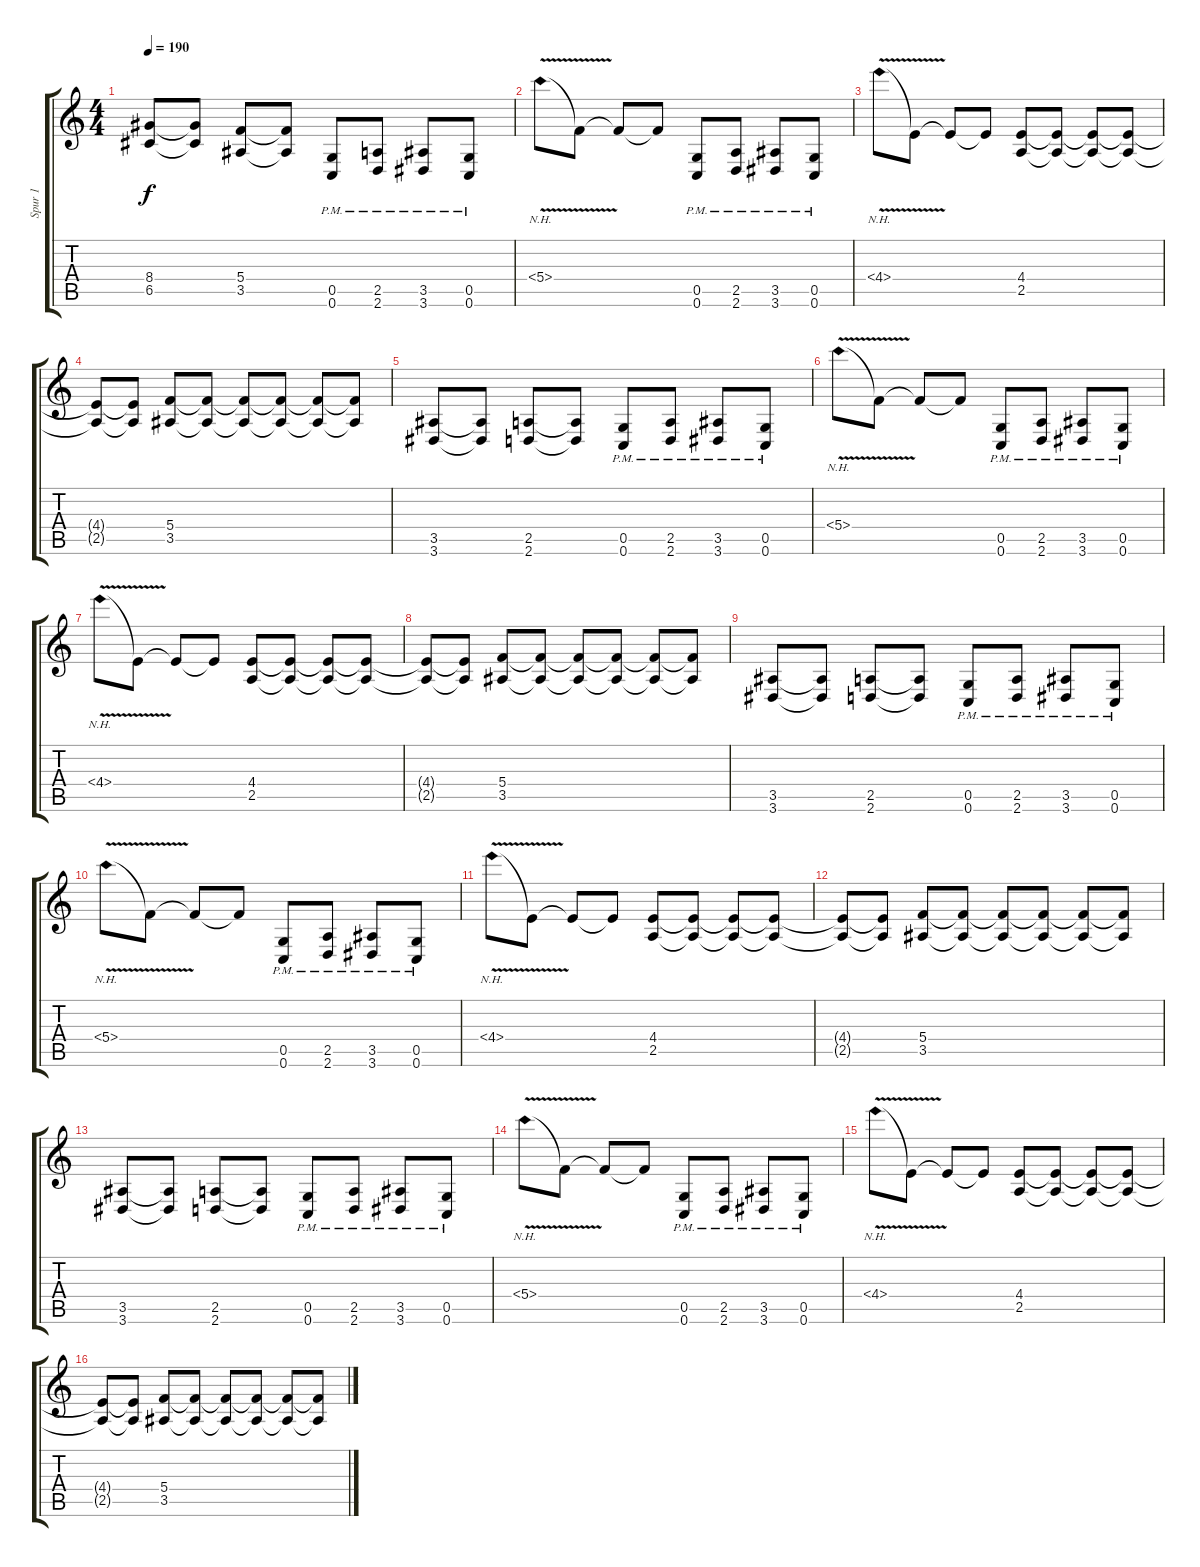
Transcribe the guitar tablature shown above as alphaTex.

\track ("Spur 1" "Spur 1") {instrument distortionguitar}
\staff {score tabs}
\tuning (E4 C4 G3 C3 G2 C2) {hide}
\ts (4 4)
\tempo 190
\clef g2
\ks c
(8.4 6.5).8{dy f} (8.4{t} 6.5{t}).8 (5.4 3.5).8 (5.4{t} 3.5{t}).8 (0.5{pm} 0.6{pm}).8 (2.5{pm} 2.6{pm}).8 (3.5{pm} 3.6{pm}).8 (0.5{pm} 0.6{pm}).8 |
5.4{nh v}.8 5.4{t}.8 5.4{t}.8 5.4{t}.8 (0.5{pm} 0.6{pm}).8 (2.5{pm} 2.6{pm}).8 (3.5{pm} 3.6{pm}).8 (0.5{pm} 0.6{pm}).8 |
4.4{nh v}.8 4.4{t}.8 4.4{t}.8 4.4{t}.8 (4.4 2.5).8 (4.4{t} 2.5{t}).8 (4.4{t} 2.5{t}).8 (4.4{t} 2.5{t}).8 |
(4.4{t} 2.5{t}).8 (4.4{t} 2.5{t}).8 (5.4 3.5).8 (5.4{t} 3.5{t}).8 (5.4{t} 3.5{t}).8 (5.4{t} 3.5{t}).8 (5.4{t} 3.5{t}).8 (5.4{t} 3.5{t}).8 |
(3.5 3.6).8 (3.5{t} 3.6{t}).8 (2.5 2.6).8 (2.5{t} 2.6{t}).8 (0.5{pm} 0.6{pm}).8 (2.5{pm} 2.6{pm}).8 (3.5{pm} 3.6{pm}).8 (0.5{pm} 0.6{pm}).8 |
5.4{nh v}.8 5.4{t}.8 5.4{t}.8 5.4{t}.8 (0.5{pm} 0.6{pm}).8 (2.5{pm} 2.6{pm}).8 (3.5{pm} 3.6{pm}).8 (0.5{pm} 0.6{pm}).8 |
4.4{nh v}.8 4.4{t}.8 4.4{t}.8 4.4{t}.8 (4.4 2.5).8 (4.4{t} 2.5{t}).8 (4.4{t} 2.5{t}).8 (4.4{t} 2.5{t}).8 |
(4.4{t} 2.5{t}).8 (4.4{t} 2.5{t}).8 (5.4 3.5).8 (5.4{t} 3.5{t}).8 (5.4{t} 3.5{t}).8 (5.4{t} 3.5{t}).8 (5.4{t} 3.5{t}).8 (5.4{t} 3.5{t}).8 |
(3.5 3.6).8 (3.5{t} 3.6{t}).8 (2.5 2.6).8 (2.5{t} 2.6{t}).8 (0.5{pm} 0.6{pm}).8 (2.5{pm} 2.6{pm}).8 (3.5{pm} 3.6{pm}).8 (0.5{pm} 0.6{pm}).8 |
5.4{nh v}.8 5.4{t}.8 5.4{t}.8 5.4{t}.8 (0.5{pm} 0.6{pm}).8 (2.5{pm} 2.6{pm}).8 (3.5{pm} 3.6{pm}).8 (0.5{pm} 0.6{pm}).8 |
4.4{nh v}.8 4.4{t}.8 4.4{t}.8 4.4{t}.8 (4.4 2.5).8 (4.4{t} 2.5{t}).8 (4.4{t} 2.5{t}).8 (4.4{t} 2.5{t}).8 |
(4.4{t} 2.5{t}).8 (4.4{t} 2.5{t}).8 (5.4 3.5).8 (5.4{t} 3.5{t}).8 (5.4{t} 3.5{t}).8 (5.4{t} 3.5{t}).8 (5.4{t} 3.5{t}).8 (5.4{t} 3.5{t}).8 |
(3.5 3.6).8 (3.5{t} 3.6{t}).8 (2.5 2.6).8 (2.5{t} 2.6{t}).8 (0.5{pm} 0.6{pm}).8 (2.5{pm} 2.6{pm}).8 (3.5{pm} 3.6{pm}).8 (0.5{pm} 0.6{pm}).8 |
5.4{nh v}.8 5.4{t}.8 5.4{t}.8 5.4{t}.8 (0.5{pm} 0.6{pm}).8 (2.5{pm} 2.6{pm}).8 (3.5{pm} 3.6{pm}).8 (0.5{pm} 0.6{pm}).8 |
4.4{nh v}.8 4.4{t}.8 4.4{t}.8 4.4{t}.8 (4.4 2.5).8 (4.4{t} 2.5{t}).8 (4.4{t} 2.5{t}).8 (4.4{t} 2.5{t}).8 |
(4.4{t} 2.5{t}).8 (4.4{t} 2.5{t}).8 (5.4 3.5).8 (5.4{t} 3.5{t}).8 (5.4{t} 3.5{t}).8 (5.4{t} 3.5{t}).8 (5.4{t} 3.5{t}).8 (5.4{t} 3.5{t}).8
